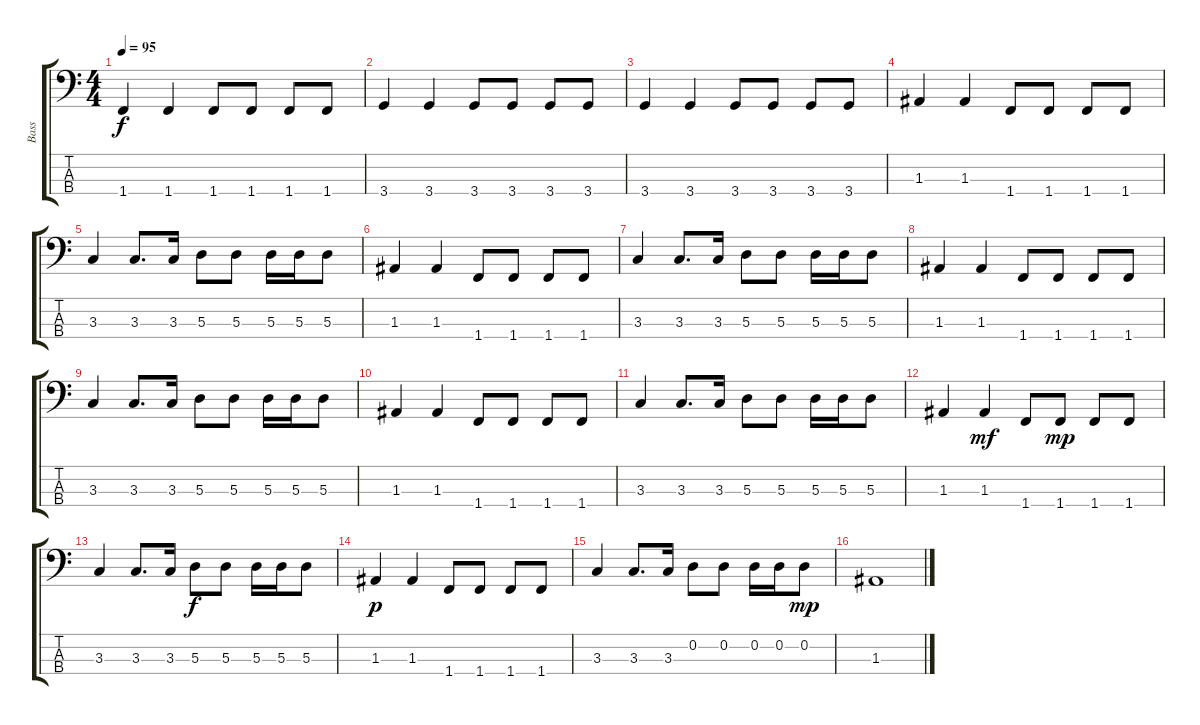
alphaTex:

\track ("Bass" "Bass") {instrument electricbasspick}
\staff {score tabs}
\tuning (G2 D2 A1 E1) {hide}
\ts (4 4)
\tempo 95
\clef f4
\ks c
1.4.4{dy f} 1.4.4 1.4.8 1.4.8 1.4.8 1.4.8 |
3.4.4 3.4.4 3.4.8 3.4.8 3.4.8 3.4.8 |
3.4.4 3.4.4 3.4.8 3.4.8 3.4.8 3.4.8 |
1.3.4 1.3.4 1.4.8 1.4.8 1.4.8 1.4.8 |
3.3.4 3.3.8{d} 3.3.16 5.3.8 5.3.8 5.3.16 5.3.16 5.3.8 |
1.3.4 1.3.4 1.4.8 1.4.8 1.4.8 1.4.8 |
3.3.4 3.3.8{d} 3.3.16 5.3.8 5.3.8 5.3.16 5.3.16 5.3.8 |
1.3.4 1.3.4 1.4.8 1.4.8 1.4.8 1.4.8 |
3.3.4 3.3.8{d} 3.3.16 5.3.8 5.3.8 5.3.16 5.3.16 5.3.8 |
1.3.4 1.3.4 1.4.8 1.4.8 1.4.8 1.4.8 |
3.3.4 3.3.8{d} 3.3.16 5.3.8 5.3.8 5.3.16 5.3.16 5.3.8 |
1.3.4 1.3.4{dy mf} 1.4.8 1.4.8{dy mp} 1.4.8 1.4.8 |
3.3.4 3.3.8{d} 3.3.16 5.3.8{dy f} 5.3.8 5.3.16 5.3.16 5.3.8 |
1.3.4{dy p} 1.3.4 1.4.8 1.4.8 1.4.8 1.4.8 |
3.3.4 3.3.8{d} 3.3.16 0.2.8 0.2.8 0.2.16 0.2.16 0.2.8{dy mp} |
1.3.1
